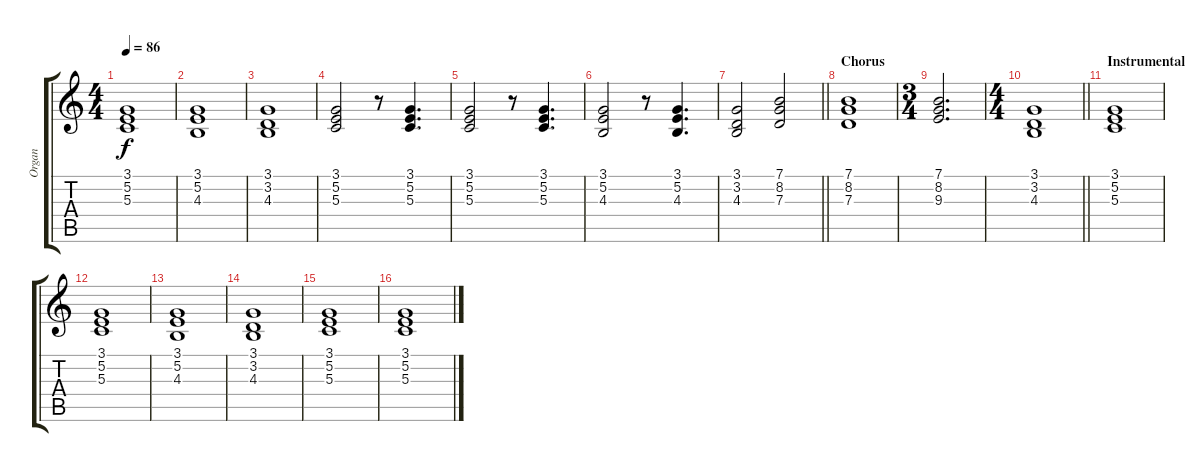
\track ("Organ" "Organ") {instrument drawbarorgan}
\staff {score tabs}
\tuning (E4 B3 G3 D3 A2 E2) {hide}
\ts (4 4)
\tempo 86
\clef g2
\ks c
(3.1 5.2 5.3).1{dy f} |
(3.1 5.2 4.3).1 |
(3.1 3.2 4.3).1 |
(3.1 5.2 5.3).2 r.8 (3.1 5.2 5.3).4{d} |
(3.1 5.2 5.3).2 r.8 (3.1 5.2 5.3).4{d} |
(3.1 5.2 4.3).2 r.8 (3.1 5.2 4.3).4{d} |
\barLineRight lightlight
(3.1 3.2 4.3).2 (7.1 8.2 7.3).2 |
\section ("" "Chorus")
(7.1 8.2 7.3).1 |
\ts (3 4)
(7.1 8.2 9.3).2{d} |
\ts (4 4)
\barLineRight lightlight
(3.1 3.2 4.3).1 |
\section ("" "Instrumental")
(3.1 5.2 5.3).1 |
(3.1 5.2 5.3).1 |
(3.1 5.2 4.3).1 |
(3.1 3.2 4.3).1 |
(3.1 5.2 5.3).1 |
(3.1 5.2 5.3).1
